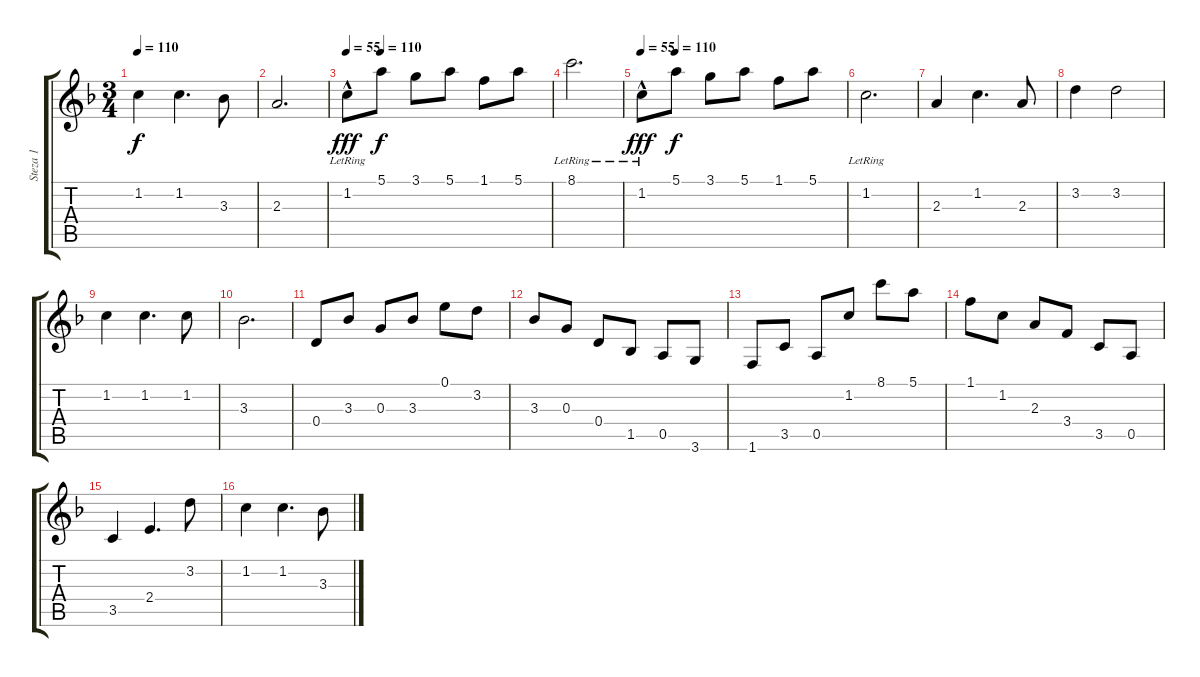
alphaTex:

\track ("Steza 1" "Steza 1") {instrument acousticguitarsteel}
\staff {score tabs}
\tuning (E4 B3 G3 D3 A2 E2) {hide}
\ts (3 4)
\tempo 110
\clef g2
\ks f
1.2.4{dy f} 1.2.4{d} 3.3.8 |
2.3.2{d} |
\tempo 55
\tempo (110 0.16666666666666666)
1.2{hac lr}.8{dy fff instrument acousticguitarsteel} 5.1.8{dy f instrument acousticguitarsteel} 3.1.8 5.1.8 1.1.8 5.1.8 |
8.1{lr}.2{d} |
\tempo 55
\tempo (110 0.16666666666666666)
1.2{hac lr}.8{dy fff instrument acousticguitarsteel} 5.1.8{dy f instrument acousticguitarsteel} 3.1.8 5.1.8 1.1.8 5.1.8 |
1.2{lr}.2{d} |
2.3.4 1.2.4{d} 2.3.8 |
3.2.4 3.2.2 |
1.2.4 1.2.4{d} 1.2.8 |
3.3.2{d} |
0.4.8 3.3.8 0.3.8 3.3.8 0.1.8 3.2.8 |
3.3.8 0.3.8 0.4.8 1.5.8 0.5.8 3.6.8 |
1.6.8 3.5.8 0.5.8 1.2.8 8.1.8 5.1.8 |
1.1.8 1.2.8 2.3.8 3.4.8 3.5.8 0.5.8 |
3.5.4 2.4.4{d} 3.2.8 |
1.2.4 1.2.4{d} 3.3.8
